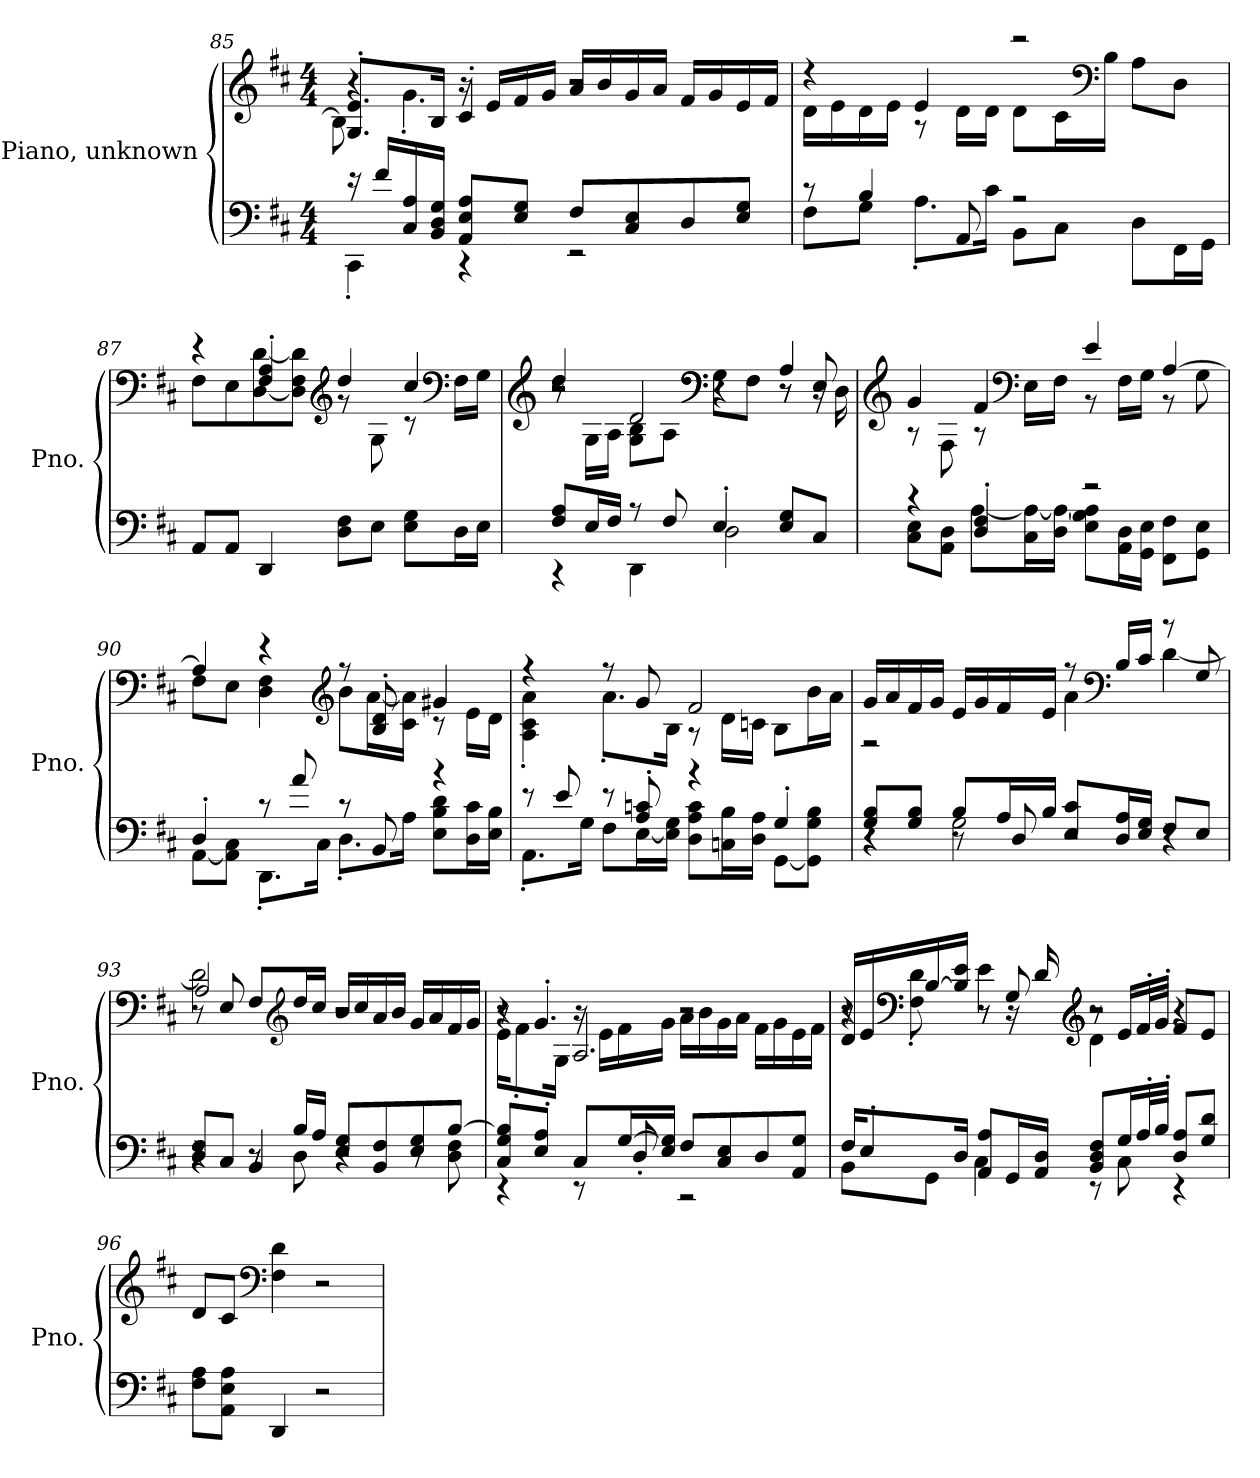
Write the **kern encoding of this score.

**kern	**kern
*part1	*part1
*staff2	*staff1
*I"Piano, unknown	*
*I'Pno.	*
!!LO:LB:g=z
*clefF4	*clefG2
*k[f#c#]	*k[f#c#]
*M4/4	*M4/4
=85	=85
*^	*^
*	*	*	*^
16r	4CC#'\	8.G/' 8.e/'L	8B\]	4r
16f#/LL	.	.	.	.
16C#/ 16A/	.	.	4.g'\	.
16BB/ 16D/ 16G/JJ	.	16B/Jk	.	.
8AA/ 8E/ 8A/L	4r	16r	.	4c#'/
.	.	16e/LL	.	.
8E/ 8G/J	.	16f#/	.	.
.	.	16g/JJ	.	.
8F#/L	2r	16a/LL	2r	2r
.	.	16b/	.	.
8C#/ 8E/	.	16g/	.	.
.	.	16a/JJ	.	.
8D/	.	16f#/LL	.	.
.	.	16g/	.	.
8E/ 8G/J	.	16e/	.	.
.	.	16f#/JJ	.	.
*	*	*	*v	*v
=86	=86	=86	=86
8r	8F#\L	4r	16d\LL
.	.	.	16e\
4B/	8G\J	.	16d\
.	.	.	16e\JJ
.	8.A'\L	4e/	8r
8AA/	.	.	16d\LL
.	16c#\Jk	.	16d\JJ
2r	8BB\L	2r	8d\L
.	8C#\J	.	16c#\L
*	*	*clefF4	*
.	.	.	16B\JJ
.	8D\L	.	8A\L
.	16FF#\L	.	8D\J
.	16GG\JJ	.	.
*v	*v	*	*
!!LO:LB:g=z	!!
=87	=87	=87
8AA/L	4r	8F#\L
8AA/J	.	8E\
4DD/	4F#/' 4A/'	[8D\ [8d\
.	.	8D\] 8F#\ 8d\]J
*	*clefG2	*
8D\ 8F#\L	4dd/	8r
8E\J	.	8G\
8E\ 8G\L	4cc#/	8r
*	*clefF4	*
16D\L	.	16F#\LL
16E\JJ	.	16G\JJ
*	*v	*v
=88	=88
*	*clefG2
*^	*^
*	*	*	*^
8F#/ 8A/L	4r	4dd/	8r	2r
16E/L	.	.	16G\LL	.
16F#/JJ	.	.	16A\JJ	.
8r	4DD\	2d/	8G\ 8B\L	.
8F#/	.	.	8A\J	.
*	*	*clefF4	*	*
4E'/	2D\	.	8G\L	4r
.	.	.	8F#\J	.
8E/ 8G/L	.	4A/	8r	8r
8C#/J	.	.	16r	8E/
.	.	.	16D\	.
*	*	*v	*v	*v
=89	=89	=89
*	*	*clefG2
*	*	*^
4r	8C#\ 8E\L	4g/	8r
.	8AA\ 8D\J	.	8F#\
4D/' 4F#/'	[8A\L	4f#/	8r
*	*	*clefF4	*
.	16C#\ 16A\_L	.	16E\LL
.	16D\ 16A\_JJ	.	16F#\JJ
2r	8E\ 8G\ 8A\]L	4e/	8r
.	16AA\ 16D\L	.	16F#\LL
.	16GG\ 16E\JJ	.	16G\JJ
.	8FF#\ 8F#\L	[4A/	8r
.	8GG\ 8E\J	.	8G\
!!LO:LB:g=z	!!
=90	=90	=90	=90
4D'/	[8AA\L	4A/]	8F#\L
.	8AA\] 8C#\J	.	8E\J
8r	8.DD'\L	4r	4D\ 4F#\
8a/	.	.	.
.	16C#\Jk	.	.
*	*	*clefG2	*
8r	8.D'\L	8r	8b\L
8BB/	.	8B/' 8d/'	[16a\L
.	16A\Jk	.	16c#\ 16a\]JJ
4r	8E\ 8B\ 8d\L	4g#X/	8r
.	16D\ 16c#\L	.	16e\LL
.	16E\ 16B\JJ	.	16d\JJ
=91	=91	=91	=91
8r	8.AA'\L	4r	4A\' 4c#\' 4a\'
8e/	.	.	.
.	16G\Jk	.	.
8r	8F#\L	8r	8.a'\L
8A/' 8cn/'	[16E\L	8g/	.
.	16E\] 16G\JJ	.	16B\Jk
4r	8D\ 8A\ 8c\L	2f#/	8r
.	16Cn\ 16B\L	.	16d\LL
.	16D\ 16A\JJ	.	16cn\JJ
4G'/	[8GG\L	.	8B\L
.	8GG\] 8G\ 8B\J	.	16b\L
.	.	.	16a\JJ
!!LO:LB:g=z	!!
=92	=92	=92	=92
*	*^	*	*
8G/ 8B/L	4r	4r	16g/LL	2r
.	.	.	16a/	.
8G/ 8B/J	.	.	16f#/	.
.	.	.	16g/JJ	.
8B/L	2G\	8r	16e/LL	.
.	.	.	16g/	.
16A/L	.	8D/	16f#/	.
16B/JJ	.	.	16e/JJ	.
8E/ 8c#/L	.	2r	8r	4a\
*	*	*	*clefF4	*
16D/ 16A/L	.	.	16B/LL	.
16E/ 16G/JJ	.	.	16c#/JJ	.
8F#/L	4r	.	8r	[4d\
8E/J	.	.	8G/	.
=93	=93	=93	=93	=93
*	*	*	*	*^
8D/ 8F#/L	4r	4r	8r	2d\]	2A/
8C#/J	.	.	8E/	.	.
8r	8r	4BB/	8F#/L	.	.
*	*	*	*clefG2	*	*
16B/LL	8D\	.	16dd/L	.	.
16A/JJ	.	.	16cc#/JJ	.	.
8E/ 8G/L	4r	2r	16b/LL	2r	2r
.	.	.	16cc#/	.	.
8BB/ 8F#/	.	.	16a/	.	.
.	.	.	16b/JJ	.	.
8E/ 8G/	8r	.	16g/LL	.	.
.	.	.	16a/	.	.
[8B/J	8D\ 8F#\	.	16f#/	.	.
.	.	.	16g/JJ	.	.
*	*v	*v	*	*	*
!!LO:PB:g=z	!!	!!
=94	=94	=94	=94	=94
8C#/ 8G/ 8B/]L	4r	8r	16e\KL	4r
.	.	.	8f#'\	.
8E/' 8A/'J	.	4.g'/	.	.
.	.	.	16G\Jk	.
8C#/L	8r	.	16r	2.A/
.	.	.	16e\LL	.
[16G/L	8D'/	.	16f#\	.
16E/ 16G/]JJ	.	.	16g\JJ	.
8F#/L	2r	2r	16a\LL	.
.	.	.	16b\	.
8C#/ 8E/	.	.	16g\	.
.	.	.	16a\JJ	.
8D/	.	.	16f#\LL	.
.	.	.	16g\	.
8AA/ 8G/J	.	.	16e\	.
.	.	.	16f#\JJ	.
=95	=95	=95	=95	=95
16F#/KL	8BB\L	16d/LL	8r	4r
8E'/	.	16e/	.	.
*	*	*clefF4	*	*
.	8GG\J	[16B/	8F#\' 8d\'	.
16D/Jk	.	16B/] 16e/JJ	.	.
8AA/ 8A/L	4C#\	8r	4e\	8r
16GG/L	.	16r	.	8G/
16AA/ 16D/JJ	.	16d/	.	.
*	*	*clefG2	*	*
8BB/ 8D/ 8F#/L	8r	8r	4d\	2r
16G/L	8C#\	16e/LL	.	.
32A'/L	.	32f#'/L	.	.
32B'/JJJ	.	32g'/JJJ	.	.
8D/ 8A/L	4r	8f#/L	4r	.
8G/ 8d/J	.	8e/J	.	.
*v	*v	*	*	*
*	*v	*v	*v
!!LO:LB:g=z
=96	=96
8F#\ 8A\L	8d/L
8AA\ 8E\ 8A\J	8c#/J
*	*clefF4
4DD/	4F#\ 4d\
2r	2r
=	=
*-	*-
